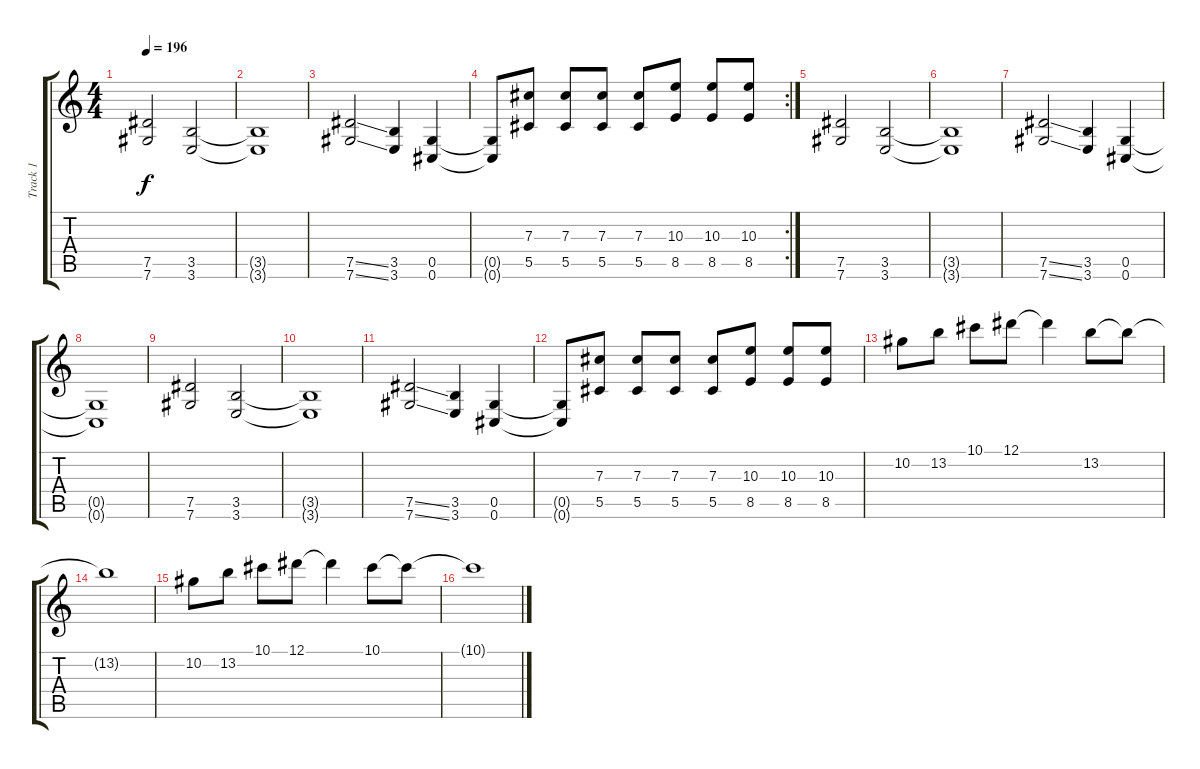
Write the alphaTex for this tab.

\track ("Track 1" "Track 1") {instrument distortionguitar}
\staff {score tabs}
\tuning (Eb4 Bb3 Gb3 Db3 Ab2 Db2) {hide}
\ts (4 4)
\tempo 196
\clef g2
\ks c
(7.5 7.6).2{dy f} (3.5 3.6).2 |
(3.5{t} 3.6{t}).1 |
(7.5{ss} 7.6{ss}).2 (3.5 3.6).4 (0.5 0.6).4 |
\rc 2
(0.5{t} 0.6{t}).8 (7.3 5.5).8 (7.3 5.5).8 (7.3 5.5).8 (7.3 5.5).8 (10.3 8.5).8 (10.3 8.5).8 (10.3 8.5).8 |
(7.5 7.6).2 (3.5 3.6).2 |
(3.5{t} 3.6{t}).1 |
(7.5{ss} 7.6{ss}).2 (3.5 3.6).4 (0.5 0.6).4 |
(0.5{t} 0.6{t}).1 |
(7.5 7.6).2 (3.5 3.6).2 |
(3.5{t} 3.6{t}).1 |
(7.5{ss} 7.6{ss}).2 (3.5 3.6).4 (0.5 0.6).4 |
(0.5{t} 0.6{t}).8 (7.3 5.5).8 (7.3 5.5).8 (7.3 5.5).8 (7.3 5.5).8 (10.3 8.5).8 (10.3 8.5).8 (10.3 8.5).8 |
10.2.8 13.2.8 10.1.8 12.1.8 12.1{t}.4 13.2.8 13.2{t}.8 |
13.2{t}.1 |
10.2.8 13.2.8 10.1.8 12.1.8 12.1{t}.4 10.1.8 10.1{t}.8 |
10.1{t}.1
